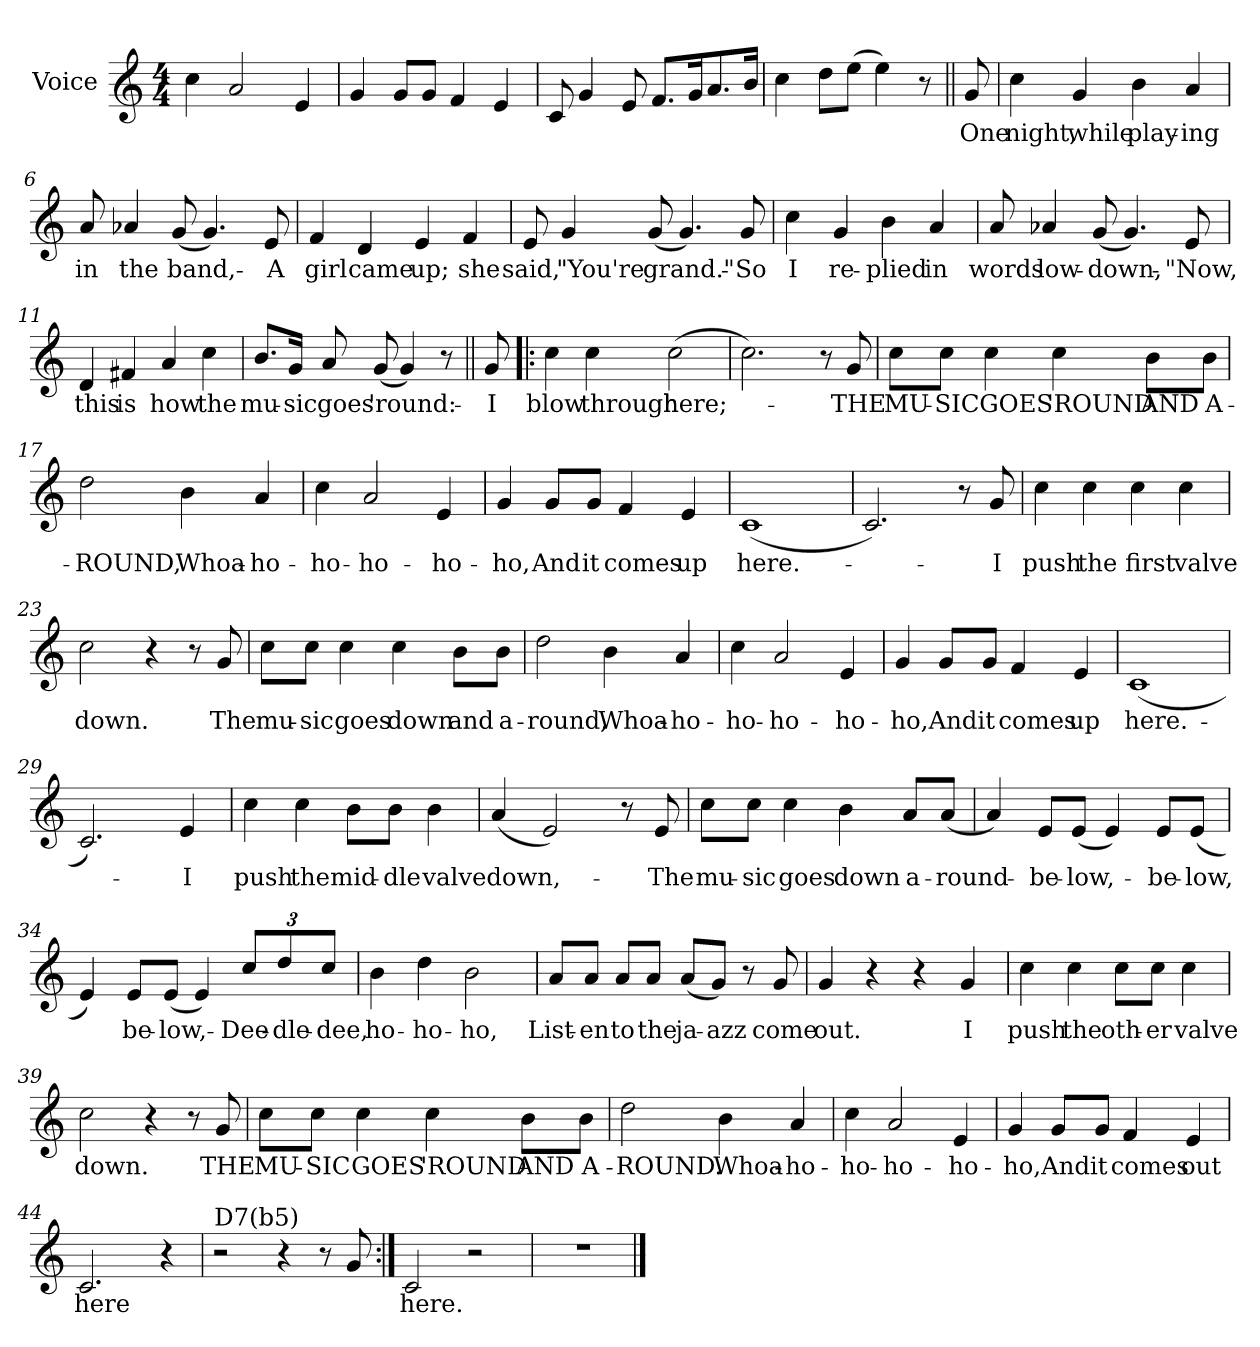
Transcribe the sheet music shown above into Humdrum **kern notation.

**kern	**text
*part1	*part1
*staff1	*staff1
*I"Voice	*
*I'Vo.	*
*clefG2	*
*k[]	*
*C:	*
*M4/4	*
=	=
4cc\	.
2a/	.
4e/	.
=1	=1
4g/	.
8g/L	.
8g/J	.
4f/	.
4e/	.
=2	=2
8c/	.
4g/	.
8e/	.
8.f/L	.
16g/K	.
8.a/	.
16b/Jk	.
=3	=3
4cc\	.
8dd\L	.
(8ee\J	.
4ee\)	.
8r	.
=4||	=4||
8g/	One
=5	=5
4cc\	night,
4g/	while
4b\	play-
4a/	-ing
!!LO:LB:g=z
=6	=6
8a/	in
4a-X/	the
(8g/	band,-
4.g/)	.
8e/	-A
=7	=7
4f/	girl
4d/	came
4e/	up;
4f/	she
=8	=8
8e/	said,
4g/	"You're
(8g/	grand."-
4.g/)	.
8g/	-So
=9	=9
4cc\	I
4g/	re-
4b\	-plied
4a/	in
!!LO:LB:g=z
=10	=10
8a/	words
4a-X/	low-
(8g/	-down,-
4.g/)	.
8e/	-"Now,
=11	=11
4d/	this
4f#X/	is
4a/	how
4cc\	the
=12	=12
8.b/L	mu-
16g/Jk	-sic
8a/	goes
(8g/	'round:-
4g/)	.
8r	.
=13||	=13||
8g/	-I
!!LO:LB:g=z
=14!|:	=14!|:
4cc\	blow
4cc\	through
(2cc\	here;-
=15	=15
2.cc\)	.
8r	.
8g/	-THE
=16	=16
8cc\L	MU-
8cc\J	-SIC
4cc\	GOES
4cc\	'ROUND
8b\L	AND
8b\J	A-
=17	=17
2dd\	-ROUND,
4b\	Whoa-
4a/	-ho-
!!LO:LB:g=z
=18	=18
4cc\	-ho-
2a/	-ho-
4e/	-ho-
=19	=19
4g/	-ho,
8g/L	And
8g/J	it
4f/	comes
4e/	up
=20	=20
(1c	here.-
=21	=21
2.c/)	.
8r	.
8g/	-I
=22	=22
4cc\	push
4cc\	the
4cc\	first
4cc\	valve
=23	=23
2cc\	down.
4r	.
8r	.
8g/	The
!!LO:LB:g=z
=24	=24
8cc\L	mu-
8cc\J	-sic
4cc\	goes
4cc\	down
8b\L	and
8b\J	a-
=25	=25
2dd\	-round,
4b\	Whoa-
4a/	-ho-
=26	=26
4cc\	-ho-
2a/	-ho-
4e/	-ho-
=27	=27
4g/	-ho,
8g/L	And
8g/J	it
4f/	comes
4e/	up
=28	=28
(1c	here.-
!!LO:LB:g=z
=29	=29
2.c/)	.
4e/	-I
=30	=30
4cc\	push
4cc\	the
8b\L	mid-
8b\J	-dle
4b\	valve
=31	=31
(4a/	down,-
2e/)	.
8r	.
8e/	-The
=32	=32
8cc\L	mu-
8cc\J	-sic
4cc\	goes
4b\	down
8a/L	a-
(8a/J	-round-
!!LO:LB:g=z
=33	=33
4a/)	.
8e/L	-be-
(8e/J	-low,-
4e/)	.
8e/L	-be-
(8e/J	-low,
=34	=34
4e/)	.
8e/L	be-
(8e/J	-low,-
4e/)	.
*Xbrackettup	*
12cc/L	-Dee-
12dd/	-dle-
12cc/J	-dee,
=35	=35
4b\	ho-
4dd\	-ho-
2b\	-ho,
!!LO:PB:g=z
=36	=36
8a/L	List-
8a/J	-en
8a/L	to
8a/J	the
(8a/L	ja-
8g/J)	-azz
8r	.
8g/	come
=37	=37
4g/	out.
4r	.
4r	.
4g/	I
=38	=38
4cc\	push
4cc\	the
8cc\L	oth-
8cc\J	-er
4cc\	valve
=39	=39
2cc\	down.
4r	.
8r	.
8g/	THE
!!LO:LB:g=z
=40	=40
8cc\L	MU-
8cc\J	-SIC
4cc\	GOES
4cc\	'ROUND
8b\L	AND
8b\J	A-
=41	=41
2dd\	-ROUND.
4b\	Whoa-
4a/	-ho-
=42	=42
4cc\	-ho-
2a/	-ho-
4e/	-ho-
!!LO:LB:g=z
=43	=43
4g/	-ho,
8g/L	And
8g/J	it
4f/	comes
4e/	out
=44	=44
2.c/	here
4r	.
=45	=45
!LO:TX:a:t=D7(b5)	!
2r	.
4r	.
8r	.
8g/	.
=46:|!	=46:|!
2c/	here.
2r	.
=47	=47
1r	.
==	==
*-	*-
